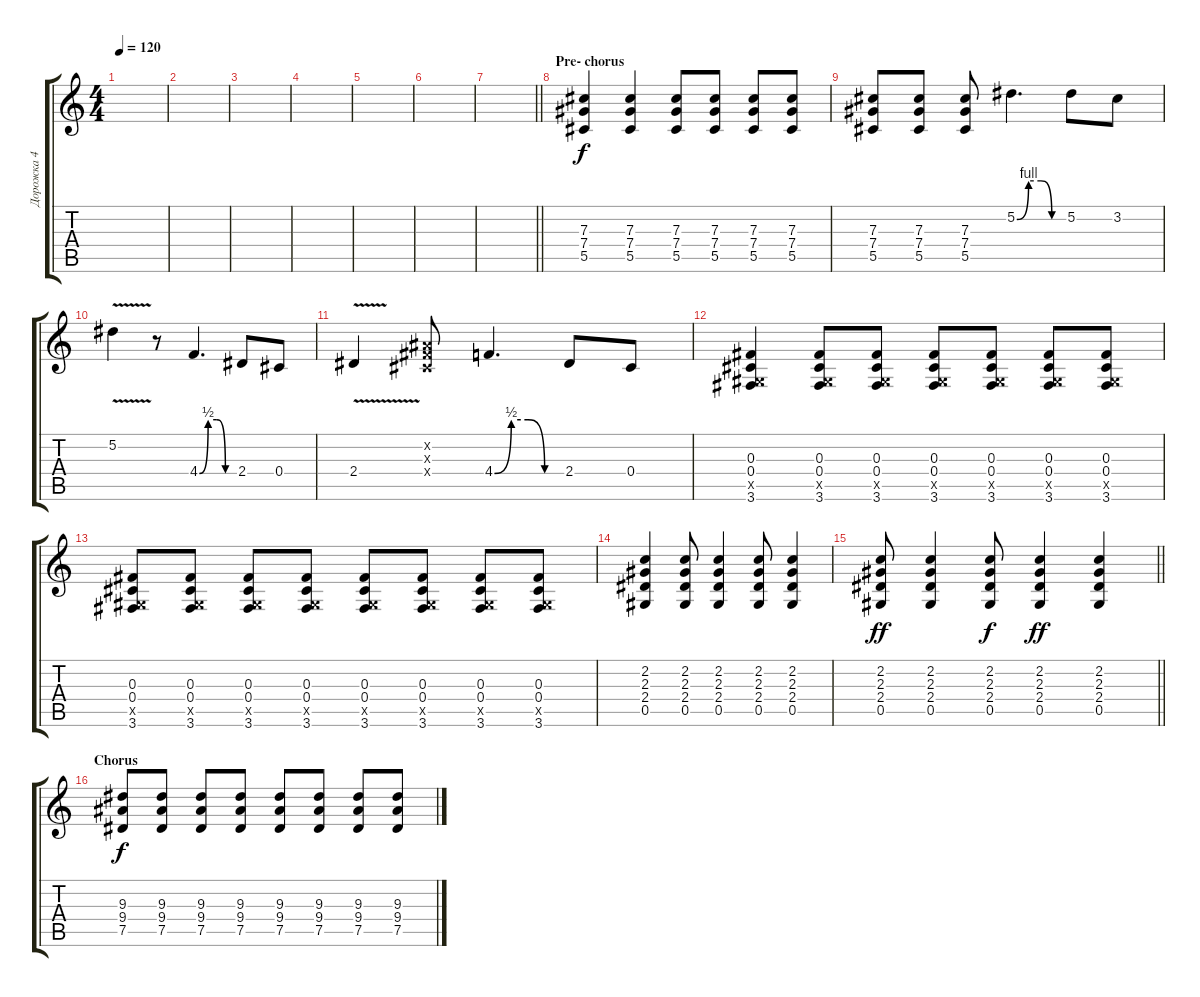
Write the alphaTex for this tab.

\track ("Дорожка 4" "Дорожка 4") {instrument distortionguitar}
\staff {score tabs}
\tuning (Eb4 Bb3 Gb3 Db3 Ab2 Eb2) {hide}
\ts (4 4)
\tempo 120
\clef g2
\ks c
|
|
|
|
|
|
\barLineRight lightlight
|
\section ("" "Pre- chorus")
(7.3 7.4 5.5).4{dy f} (7.3 7.4 5.5).4 (7.3 7.4 5.5).8 (7.3 7.4 5.5).8 (7.3 7.4 5.5).8 (7.3 7.4 5.5).8 |
(7.3 7.4 5.5).8 (7.3 7.4 5.5).8 (7.3 7.4 5.5).8 5.2{be (custom 0 0 15 4 31 4 45 0 60 0)}.4{d} 5.2.8 3.2.8 |
5.2{v}.4 r.8 4.4{be (custom 0 0 15 2 30 2 45 0 60 0)}.4{d} 2.4.8 0.4.8 |
2.4{v}.4 (0.2{x} 0.3{x} 0.4{x}).8 4.4{be (custom 0 0 15 2 30 2 45 0 60 0)}.4{d} 2.4.8 0.4.8 |
(0.3 0.4 0.5{x} 3.6).4 (0.3 0.4 0.5{x} 3.6).8 (0.3 0.4 0.5{x} 3.6).8 (0.3 0.4 0.5{x} 3.6).8 (0.3 0.4 0.5{x} 3.6).8 (0.3 0.4 0.5{x} 3.6).8 (0.3 0.4 0.5{x} 3.6).8 |
(0.3 0.4 0.5{x} 3.6).8 (0.3 0.4 0.5{x} 3.6).8 (0.3 0.4 0.5{x} 3.6).8 (0.3 0.4 0.5{x} 3.6).8 (0.3 0.4 0.5{x} 3.6).8 (0.3 0.4 0.5{x} 3.6).8 (0.3 0.4 0.5{x} 3.6).8 (0.3 0.4 0.5{x} 3.6).8 |
(2.2 2.3 2.4 0.5).4 (2.2 2.3 2.4 0.5).8 (2.2 2.3 2.4 0.5).4 (2.2 2.3 2.4 0.5).8 (2.2 2.3 2.4 0.5).4 |
\barLineRight lightlight
(2.2 2.3 2.4 0.5).8{dy ff} (2.2 2.3 2.4 0.5).4 (2.2 2.3 2.4 0.5).8{dy f} (2.2 2.3 2.4 0.5).4{dy ff} (2.2 2.3 2.4 0.5).4 |
\section ("" "Chorus")
(9.3 9.4 7.5).8{dy f} (9.3 9.4 7.5).8 (9.3 9.4 7.5).8 (9.3 9.4 7.5).8 (9.3 9.4 7.5).8 (9.3 9.4 7.5).8 (9.3 9.4 7.5).8 (9.3 9.4 7.5).8
